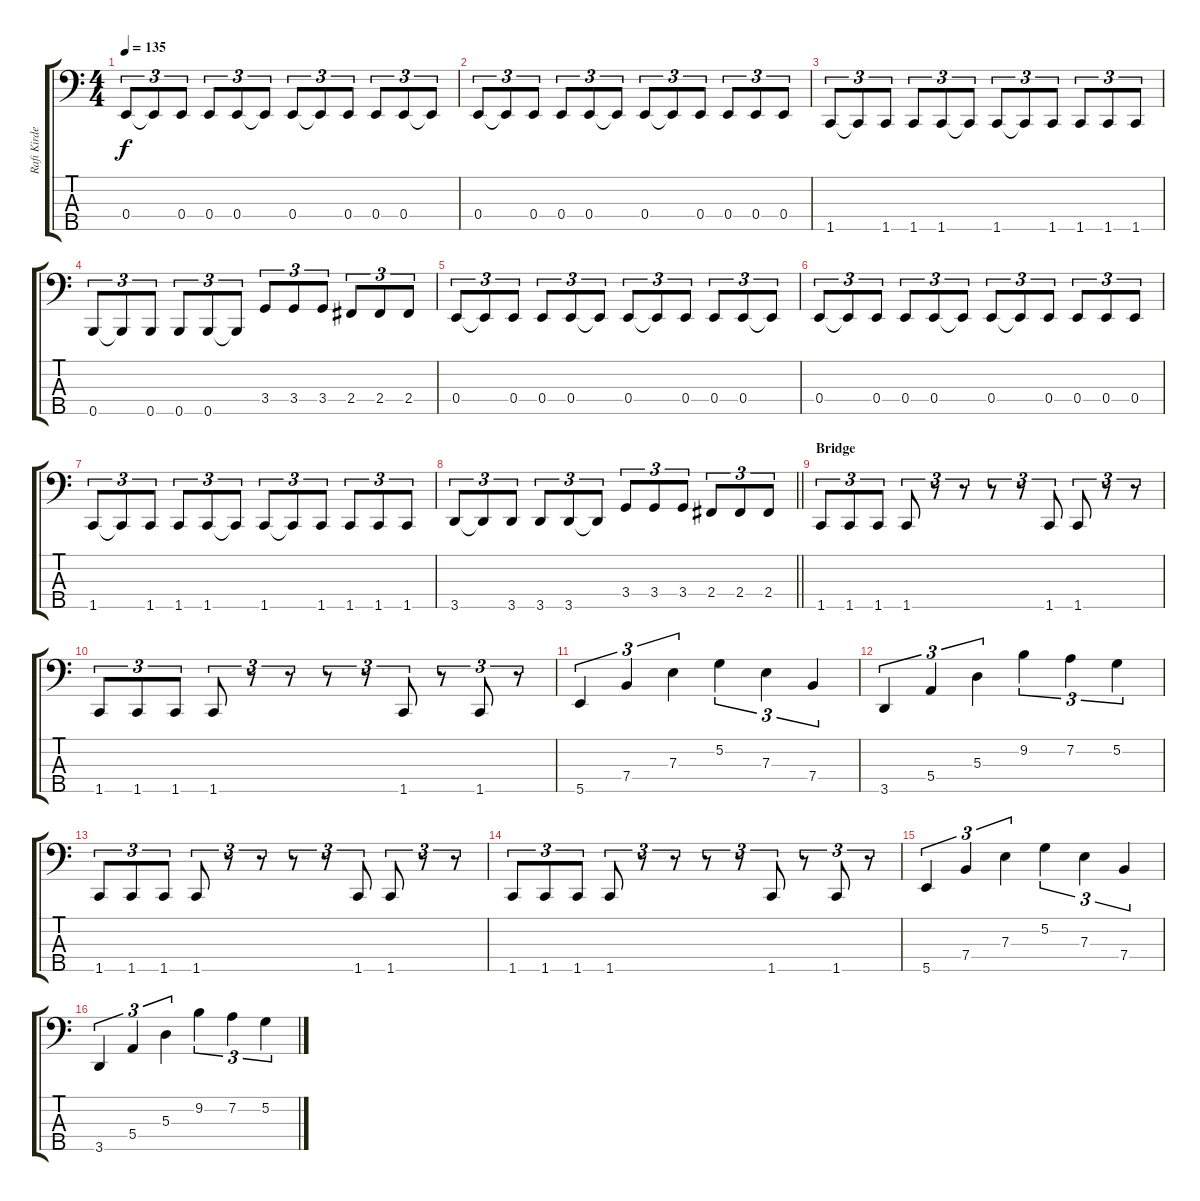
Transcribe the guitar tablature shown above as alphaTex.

\track ("Rafi Kirder" "Rafi Kirde") {instrument electricbassfinger}
\staff {score tabs}
\tuning (G2 D2 A1 E1 B0) {hide}
\ts (4 4)
\tempo 135
\clef f4
\ks c
0.4.8{tu (3 2) dy f} 0.4{t}.8{tu (3 2)} 0.4.8{tu (3 2)} 0.4.8{tu (3 2)} 0.4.8{tu (3 2)} 0.4{t}.8{tu (3 2)} 0.4.8{tu (3 2)} 0.4{t}.8{tu (3 2)} 0.4.8{tu (3 2)} 0.4.8{tu (3 2)} 0.4.8{tu (3 2)} 0.4{t}.8{tu (3 2)} |
0.4.8{tu (3 2)} 0.4{t}.8{tu (3 2)} 0.4.8{tu (3 2)} 0.4.8{tu (3 2)} 0.4.8{tu (3 2)} 0.4{t}.8{tu (3 2)} 0.4.8{tu (3 2)} 0.4{t}.8{tu (3 2)} 0.4.8{tu (3 2)} 0.4.8{tu (3 2)} 0.4.8{tu (3 2)} 0.4.8{tu (3 2)} |
1.5.8{tu (3 2)} 1.5{t}.8{tu (3 2)} 1.5.8{tu (3 2)} 1.5.8{tu (3 2)} 1.5.8{tu (3 2)} 1.5{t}.8{tu (3 2)} 1.5.8{tu (3 2)} 1.5{t}.8{tu (3 2)} 1.5.8{tu (3 2)} 1.5.8{tu (3 2)} 1.5.8{tu (3 2)} 1.5.8{tu (3 2)} |
0.5.8{tu (3 2)} 0.5{t}.8{tu (3 2)} 0.5.8{tu (3 2)} 0.5.8{tu (3 2)} 0.5.8{tu (3 2)} 0.5{t}.8{tu (3 2)} 3.4.8{tu (3 2)} 3.4.8{tu (3 2)} 3.4.8{tu (3 2)} 2.4.8{tu (3 2)} 2.4.8{tu (3 2)} 2.4.8{tu (3 2)} |
0.4.8{tu (3 2)} 0.4{t}.8{tu (3 2)} 0.4.8{tu (3 2)} 0.4.8{tu (3 2)} 0.4.8{tu (3 2)} 0.4{t}.8{tu (3 2)} 0.4.8{tu (3 2)} 0.4{t}.8{tu (3 2)} 0.4.8{tu (3 2)} 0.4.8{tu (3 2)} 0.4.8{tu (3 2)} 0.4{t}.8{tu (3 2)} |
0.4.8{tu (3 2)} 0.4{t}.8{tu (3 2)} 0.4.8{tu (3 2)} 0.4.8{tu (3 2)} 0.4.8{tu (3 2)} 0.4{t}.8{tu (3 2)} 0.4.8{tu (3 2)} 0.4{t}.8{tu (3 2)} 0.4.8{tu (3 2)} 0.4.8{tu (3 2)} 0.4.8{tu (3 2)} 0.4.8{tu (3 2)} |
1.5.8{tu (3 2)} 1.5{t}.8{tu (3 2)} 1.5.8{tu (3 2)} 1.5.8{tu (3 2)} 1.5.8{tu (3 2)} 1.5{t}.8{tu (3 2)} 1.5.8{tu (3 2)} 1.5{t}.8{tu (3 2)} 1.5.8{tu (3 2)} 1.5.8{tu (3 2)} 1.5.8{tu (3 2)} 1.5.8{tu (3 2)} |
\barLineRight lightlight
3.5.8{tu (3 2)} 3.5{t}.8{tu (3 2)} 3.5.8{tu (3 2)} 3.5.8{tu (3 2)} 3.5.8{tu (3 2)} 3.5{t}.8{tu (3 2)} 3.4.8{tu (3 2)} 3.4.8{tu (3 2)} 3.4.8{tu (3 2)} 2.4.8{tu (3 2)} 2.4.8{tu (3 2)} 2.4.8{tu (3 2)} |
\section ("" "Bridge")
1.5.8{tu (3 2)} 1.5.8{tu (3 2)} 1.5.8{tu (3 2)} 1.5.8{tu (3 2)} r.8{tu (3 2)} r.8{tu (3 2)} r.8{tu (3 2)} r.8{tu (3 2)} 1.5.8{tu (3 2)} 1.5.8{tu (3 2)} r.8{tu (3 2)} r.8{tu (3 2)} |
1.5.8{tu (3 2)} 1.5.8{tu (3 2)} 1.5.8{tu (3 2)} 1.5.8{tu (3 2)} r.8{tu (3 2)} r.8{tu (3 2)} r.8{tu (3 2)} r.8{tu (3 2)} 1.5.8{tu (3 2)} r.8{tu (3 2)} 1.5.8{tu (3 2)} r.8{tu (3 2)} |
5.5.4{tu (3 2)} 7.4.4{tu (3 2)} 7.3.4{tu (3 2)} 5.2.4{tu (3 2)} 7.3.4{tu (3 2)} 7.4.4{tu (3 2)} |
3.5.4{tu (3 2)} 5.4.4{tu (3 2)} 5.3.4{tu (3 2)} 9.2.4{tu (3 2)} 7.2.4{tu (3 2)} 5.2.4{tu (3 2)} |
1.5.8{tu (3 2)} 1.5.8{tu (3 2)} 1.5.8{tu (3 2)} 1.5.8{tu (3 2)} r.8{tu (3 2)} r.8{tu (3 2)} r.8{tu (3 2)} r.8{tu (3 2)} 1.5.8{tu (3 2)} 1.5.8{tu (3 2)} r.8{tu (3 2)} r.8{tu (3 2)} |
1.5.8{tu (3 2)} 1.5.8{tu (3 2)} 1.5.8{tu (3 2)} 1.5.8{tu (3 2)} r.8{tu (3 2)} r.8{tu (3 2)} r.8{tu (3 2)} r.8{tu (3 2)} 1.5.8{tu (3 2)} r.8{tu (3 2)} 1.5.8{tu (3 2)} r.8{tu (3 2)} |
5.5.4{tu (3 2)} 7.4.4{tu (3 2)} 7.3.4{tu (3 2)} 5.2.4{tu (3 2)} 7.3.4{tu (3 2)} 7.4.4{tu (3 2)} |
3.5.4{tu (3 2)} 5.4.4{tu (3 2)} 5.3.4{tu (3 2)} 9.2.4{tu (3 2)} 7.2.4{tu (3 2)} 5.2.4{tu (3 2)}
